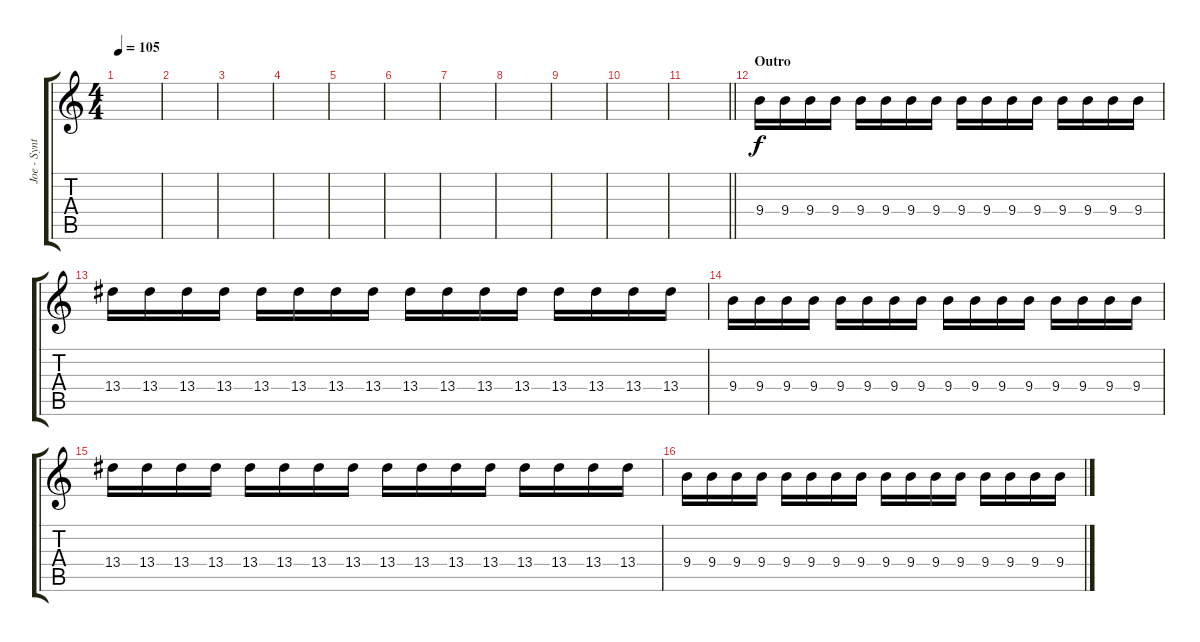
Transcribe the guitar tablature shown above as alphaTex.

\track ("Joe - Synth II" "Joe - Synt") {instrument electricguitarjazz}
\staff {score tabs}
\tuning (E4 B3 G3 D3 A2 E2) {hide}
\ts (4 4)
\tempo 105
\clef g2
\ks c
|
|
|
|
|
|
|
|
|
|
\barLineRight lightlight
|
\section ("" "Outro")
9.4.16{volume 11 balance 8 instrument electricguitarjazz} 9.4.16 9.4.16 9.4.16 9.4.16 9.4.16 9.4.16 9.4.16 9.4.16 9.4.16 9.4.16 9.4.16 9.4.16 9.4.16 9.4.16 9.4.16 |
13.4.16 13.4.16 13.4.16 13.4.16 13.4.16 13.4.16 13.4.16 13.4.16 13.4.16 13.4.16 13.4.16 13.4.16 13.4.16 13.4.16 13.4.16 13.4.16 |
9.4.16 9.4.16 9.4.16 9.4.16 9.4.16 9.4.16 9.4.16 9.4.16 9.4.16 9.4.16 9.4.16 9.4.16 9.4.16 9.4.16 9.4.16 9.4.16 |
13.4.16 13.4.16 13.4.16 13.4.16 13.4.16 13.4.16 13.4.16 13.4.16 13.4.16 13.4.16 13.4.16 13.4.16 13.4.16 13.4.16 13.4.16 13.4.16 |
9.4.16 9.4.16 9.4.16 9.4.16 9.4.16 9.4.16 9.4.16 9.4.16 9.4.16 9.4.16 9.4.16 9.4.16 9.4.16 9.4.16 9.4.16 9.4.16
